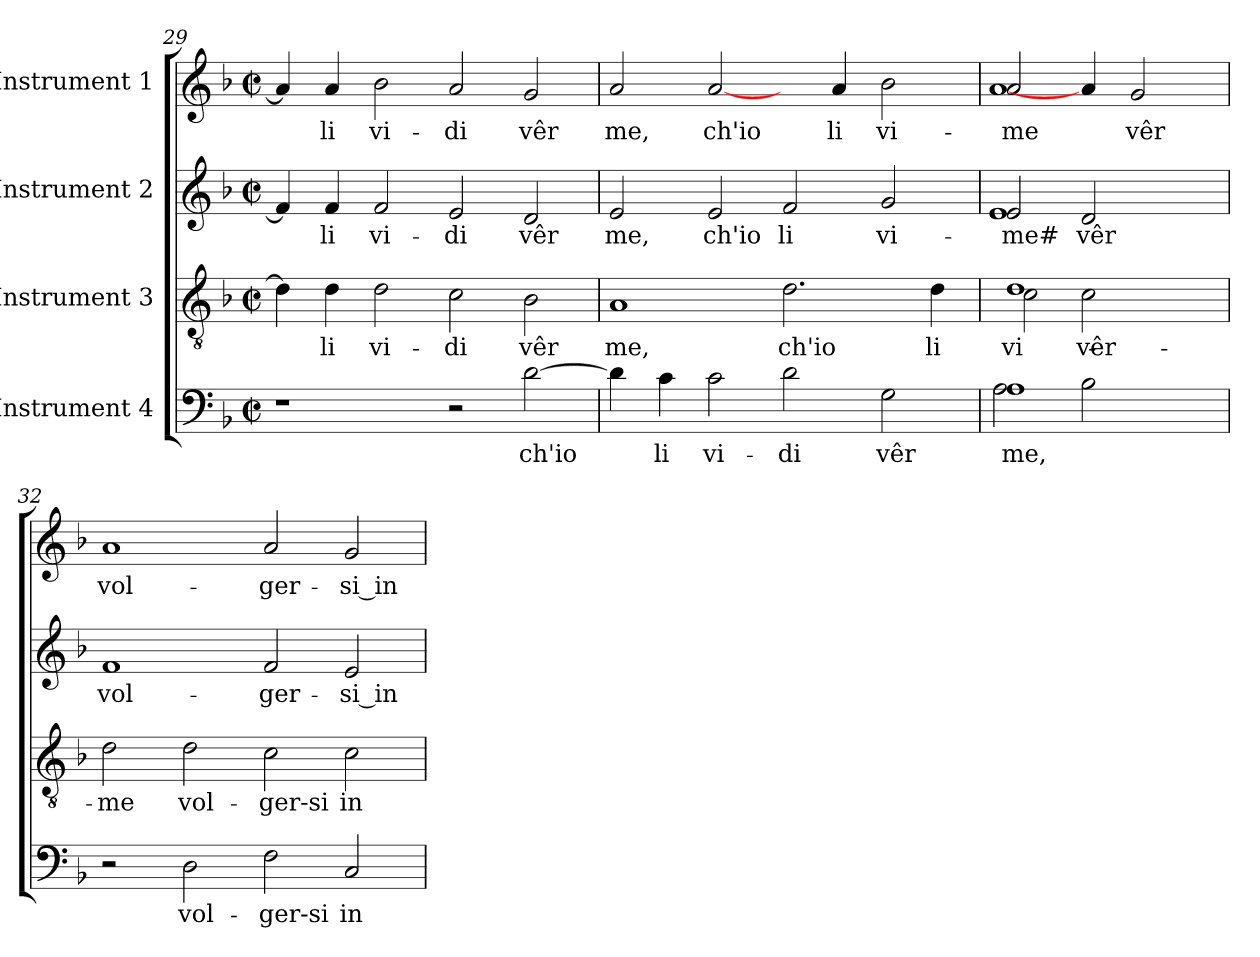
**kern	**text	**kern	**text	**kern	**text	**kern	**text
*part4	*part4	*part3	*part3	*part2	*part2	*part1	*part1
*staff4	*staff4	*staff3	*staff3	*staff2	*staff2	*staff1	*staff1
*I"Instrument 4	*	*I"Instrument 3	*	*I"Instrument 2	*	*I"Instrument 1	*
!!LO:LB:g=z
*clefF4	*	*clefGv2	*	*clefG2	*	*clefG2	*
*k[b-]	*	*k[b-]	*	*k[b-]	*	*k[b-]	*
*F:	*	*F:	*	*F:	*	*F:	*
*M2/2	*	*M2/2	*	*M2/2	*	*M2/2	*
*met(c|)	*	*met(c|)	*	*met(c|)	*	*met(c|)	*
=29	=29	=29	=29	=29	=29	=29	=29
1r	.	4d\]	.	4f/]	.	4a/]	.
!	!	!	!LO:LY:b:cj	!	!LO:LY:b:cj	!	!LO:LY:b:cj
.	.	4d\	li	4f/	li	4a/	li
!	!	!	!LO:LY:b:cj	!	!LO:LY:b:cj	!	!LO:LY:b:cj
.	.	2d\	vi-	2f/	vi-	2b-\	vi-
!	!	!	!LO:LY:b:cj	!	!LO:LY:b:cj	!	!LO:LY:b:cj
2r	.	2c\	-di	2e/	-di	2a/	-di
!	!LO:LY:b	!	!LO:LY:b:cj	!	!LO:LY:b:cj	!	!LO:LY:b:cj
[>2d\	ch'io	2B-\	vêr	2d/	vêr	2g/	vêr
=30	=30	=30	=30	=30	=30	=30	=30
!	!	!	!LO:LY:b:cj	!	!LO:LY:b:cj	!	!LO:LY:b:cj
4d\]	.	1A	me,	2e/	me,	2a/	me,
!	!LO:LY:b:cj	!	!	!	!	!	!
4c\	li	.	.	.	.	.	.
!	!LO:LY:b:cj	!	!	!	!LO:LY:b:cj	!	!LO:LY:b:cj
2c\	vi-	.	.	2e/	ch'io	[2a/	ch'io
!	!LO:LY:b:cj	!	!LO:LY:b:cj	!	!LO:LY:b:cj	!	!
2d\	-di	2.d\	ch'io	2f/	li	4ryy	.
!	!	!	!	!	!	!	!LO:LY:b:cj
.	.	.	.	.	.	4a/	li
!	!LO:LY:b	!	!	!	!LO:LY:b:cj	!	!LO:LY:b:cj
2G\	vêr	.	.	2g/	vi-	2b-\	vi-
!	!	!	!LO:LY:b:cj	!	!	!	!
.	.	4d\	li	.	.	.	.
=31	=31	=31	=31	=31	=31	=31	=31
!	!LO:LY:b:cj	!	!LO:LY:b:cj	!	!	!	!
*^	*	*^	*	*	*	*	*
!	!	!	!	!	!LO:LY:b:cj	!	!LO:LY:b:cj	!	!
*	*	*	*	*	*	*^	*	*	*
!	!	!	!	!	!	!	!	!LO:LY:b:cj	!	!LO:LY:b:cj
*	*	*	*	*	*	*	*	*	*^	*
!	!	!	!	!	!	!	!	!	!	!	!LO:LY:b:cj
1A	2A\	me,	1d	2c\	vi-	2e/	1e	me#	2a/	1a	me
!	!	!	!	!	!LO:LY:b:cj	!	!	!LO:LY:b:cj	!	!	!
.	2B-\	.	.	2c\	vêr	2d/	.	vêr	4a/]	.	.
!	!	!	!	!	!	!	!	!	!	!	!LO:LY:b:cj
.	.	.	.	.	.	.	.	.	2g/	.	vêr
4ryy	4ryy	.	4ryy	4ryy	.	4ryy	4ryy	.	.	4ryy	.
=32	=32	=32	=32	=32	=32	=32	=32	=32	=32	=32	=32
!	!	!	!	!	!LO:LY:b:cj	!	!	!LO:LY:b:cj	!	!	!LO:LY:b:cj
*v	*v	*	*	*	*	*v	*v	*	*v	*v	*
*	*	*v	*v	*	*	*	*	*
2r	.	2d\	me	1f	vol-	1a	vol-
!	!LO:LY:b	!	!LO:LY:b	!	!	!	!
2D\	vol-	2d\	vol-	.	.	.	.
!	!LO:LY:b:cj	!	!LO:LY:b:cj	!	!LO:LY:b	!	!LO:LY:b
2F\	-ger-si	2c\	-ger-si	2f/	-ger-	2a/	-ger-
!	!LO:LY:b	!	!LO:LY:b	!	!LO:LY:b:cj	!	!LO:LY:b:cj
2C/	in	2c\	in	2e/	-si_in	2g/	-si_in
=	=	=	=	=	=	=	=
*-	*-	*-	*-	*-	*-	*-	*-
